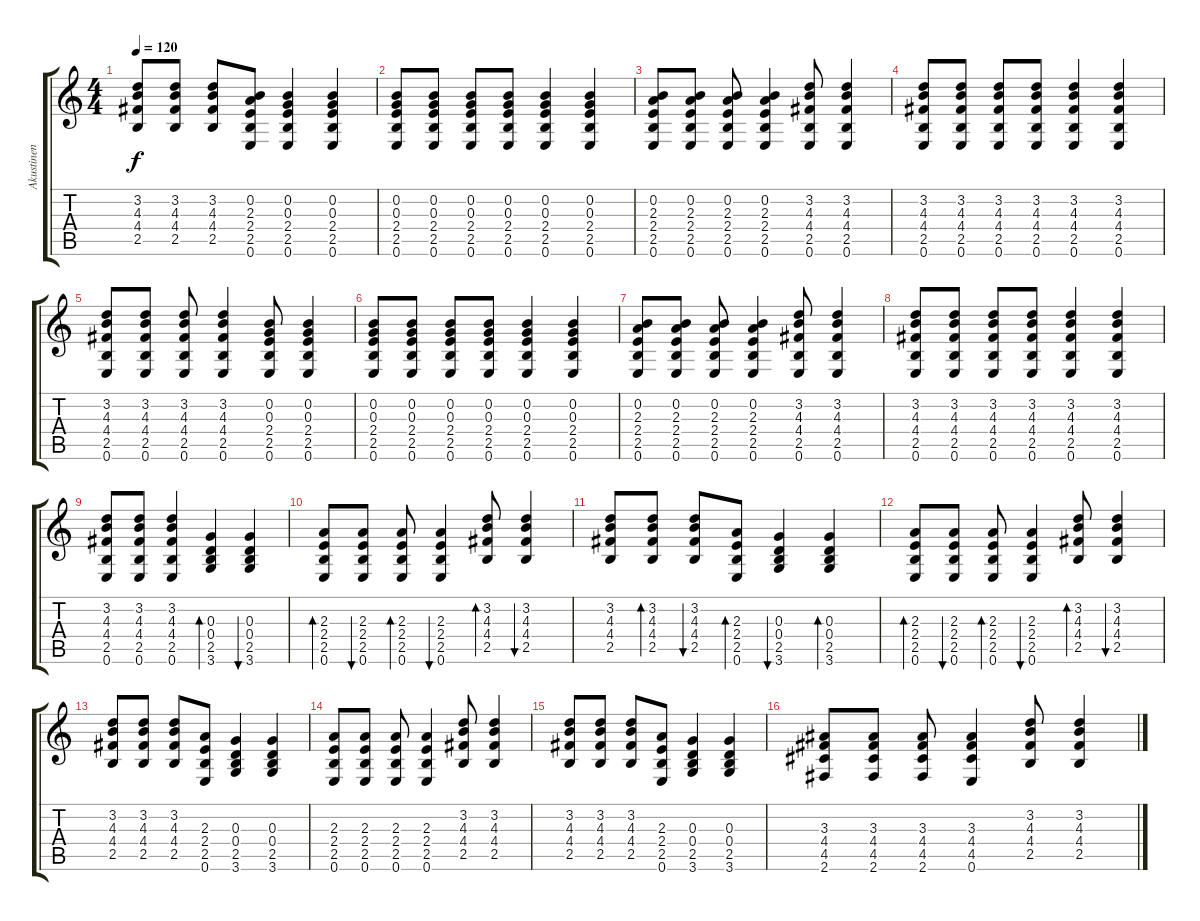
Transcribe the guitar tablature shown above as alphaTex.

\track ("Akustinen skitta" "Akustinen ") {instrument acousticguitarsteel}
\staff {score tabs}
\tuning (E4 B3 G3 D3 A2 E2) {hide}
\ts (4 4)
\tempo 120
\clef g2
\ks c
(3.2 4.3 4.4 2.5).8{dy f} (3.2 4.3 4.4 2.5).8 (3.2 4.3 4.4 2.5).8 (0.2 2.3 2.4 2.5 0.6).8 (0.2 0.3 2.4 2.5 0.6).4 (0.2 0.3 2.4 2.5 0.6).4 |
(0.2 0.3 2.4 2.5 0.6).8 (0.2 0.3 2.4 2.5 0.6).8 (0.2 0.3 2.4 2.5 0.6).8 (0.2 0.3 2.4 2.5 0.6).8 (0.2 0.3 2.4 2.5 0.6).4 (0.2 0.3 2.4 2.5 0.6).4 |
(0.2 2.3 2.4 2.5 0.6).8 (0.2 2.3 2.4 2.5 0.6).8 (0.2 2.3 2.4 2.5 0.6).8 (0.2 2.3 2.4 2.5 0.6).4 (3.2 4.3 4.4 2.5 0.6).8 (3.2 4.3 4.4 2.5 0.6).4 |
(3.2 4.3 4.4 2.5 0.6).8 (3.2 4.3 4.4 2.5 0.6).8 (3.2 4.3 4.4 2.5 0.6).8 (3.2 4.3 4.4 2.5 0.6).8 (3.2 4.3 4.4 2.5 0.6).4 (3.2 4.3 4.4 2.5 0.6).4 |
(3.2 4.3 4.4 2.5 0.6).8 (3.2 4.3 4.4 2.5 0.6).8 (3.2 4.3 4.4 2.5 0.6).8 (3.2 4.3 4.4 2.5 0.6).4 (0.2 0.3 2.4 2.5 0.6).8 (0.2 0.3 2.4 2.5 0.6).4 |
(0.2 0.3 2.4 2.5 0.6).8 (0.2 0.3 2.4 2.5 0.6).8 (0.2 0.3 2.4 2.5 0.6).8 (0.2 0.3 2.4 2.5 0.6).8 (0.2 0.3 2.4 2.5 0.6).4 (0.2 0.3 2.4 2.5 0.6).4 |
(0.2 2.3 2.4 2.5 0.6).8 (0.2 2.3 2.4 2.5 0.6).8 (0.2 2.3 2.4 2.5 0.6).8 (0.2 2.3 2.4 2.5 0.6).4 (3.2 4.3 4.4 2.5 0.6).8 (3.2 4.3 4.4 2.5 0.6).4 |
(3.2 4.3 4.4 2.5 0.6).8 (3.2 4.3 4.4 2.5 0.6).8 (3.2 4.3 4.4 2.5 0.6).8 (3.2 4.3 4.4 2.5 0.6).8 (3.2 4.3 4.4 2.5 0.6).4 (3.2 4.3 4.4 2.5 0.6).4 |
(3.2 4.3 4.4 2.5 0.6).8 (3.2 4.3 4.4 2.5 0.6).8 (3.2 4.3 4.4 2.5 0.6).4 (0.3 0.4 2.5 3.6).4{bd 60} (0.3 0.4 2.5 3.6).4{bu 60} |
(2.3 2.4 2.5 0.6).8{bd 60} (2.3 2.4 2.5 0.6).8{bu 60} (2.3 2.4 2.5 0.6).8{bd 60} (2.3 2.4 2.5 0.6).4{bu 60} (3.2 4.3 4.4 2.5).8{bd 60} (3.2 4.3 4.4 2.5).4{bu 60} |
(3.2 4.3 4.4 2.5).8 (3.2 4.3 4.4 2.5).8{bd 120} (3.2 4.3 4.4 2.5).8{bu 120} (2.3 2.4 2.5 0.6).8{bd 120} (0.3 0.4 2.5 3.6).4{bu 120} (0.3 0.4 2.5 3.6).4{bd 120} |
(2.3 2.4 2.5 0.6).8{bd 120} (2.3 2.4 2.5 0.6).8{bu 120} (2.3 2.4 2.5 0.6).8{bd 120} (2.3 2.4 2.5 0.6).4{bu 120} (3.2 4.3 4.4 2.5).8{bd 120} (3.2 4.3 4.4 2.5).4{bu 120} |
(3.2 4.3 4.4 2.5).8 (3.2 4.3 4.4 2.5).8 (3.2 4.3 4.4 2.5).8 (2.3 2.4 2.5 0.6).8 (0.3 0.4 2.5 3.6).4 (0.3 0.4 2.5 3.6).4 |
(2.3 2.4 2.5 0.6).8 (2.3 2.4 2.5 0.6).8 (2.3 2.4 2.5 0.6).8 (2.3 2.4 2.5 0.6).4 (3.2 4.3 4.4 2.5).8 (3.2 4.3 4.4 2.5).4 |
(3.2 4.3 4.4 2.5).8 (3.2 4.3 4.4 2.5).8 (3.2 4.3 4.4 2.5).8 (2.3 2.4 2.5 0.6).8 (0.3 0.4 2.5 3.6).4 (0.3 0.4 2.5 3.6).4 |
(3.3 4.4 4.5 2.6).8 (3.3 4.4 4.5 2.6).8 (3.3 4.4 4.5 2.6).8 (3.3 4.4 4.5 0.6).4 (3.2 4.3 4.4 2.5).8 (3.2 4.3 4.4 2.5).4
